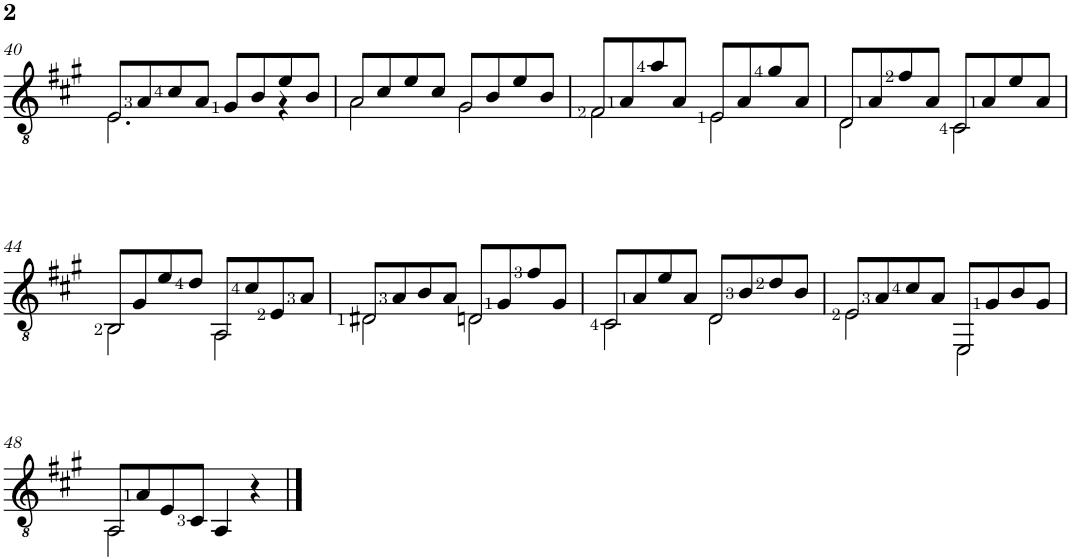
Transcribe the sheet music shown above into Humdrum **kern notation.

**kern
*part1
*staff1
*I"Classical Guitar
!!LO:PB:g=z
*clefGv2
*k[f#c#g#]
*A:
*M4/4
*met(c)
=40
*^
8E/L	2.E\
8A/	.
8c#/	.
8A/J	.
8G#/L	.
8B/	.
8e/	4r
8B/J	.
=41	=41
8A/L	2A\
8c#/	.
8e/	.
8c#/J	.
8G#/L	2G#\
8B/	.
8e/	.
8B/J	.
=42	=42
8F#/L	2F#\
8A/	.
8a/	.
8A/J	.
8E/L	2E\
8A/	.
8g#/	.
8A/J	.
=43	=43
8D/L	2D\
8A/	.
8f#/	.
8A/J	.
8C#/L	2C#\
8A/	.
8e/	.
8A/J	.
!!LO:LB:g=z	!!
=44	=44
8BB/L	2BB\
8G#/	.
8e/	.
8d/J	.
8AA/L	2AA\
8c#/	.
8E/	.
8A/J	.
=45	=45
8D#X/L	2D#\
8A/	.
8B/	.
8A/J	.
8Dn/L	2D\
8G#/	.
8f#/	.
8G#/J	.
=46	=46
8C#/L	2C#\
8A/	.
8e/	.
8A/J	.
8D/L	2D\
8B/	.
8d/	.
8B/J	.
=47	=47
8E/L	2E\
8A/	.
8c#/	.
8A/J	.
8EE/L	2EE\
8G#/	.
8B/	.
8G#/J	.
!!LO:LB:g=z	!!
=48	=48
8AA/L	2AA\
8A/	.
8E/	.
8C#/J	.
4AA/	2ryy
4r	.
*v	*v
==
*-
